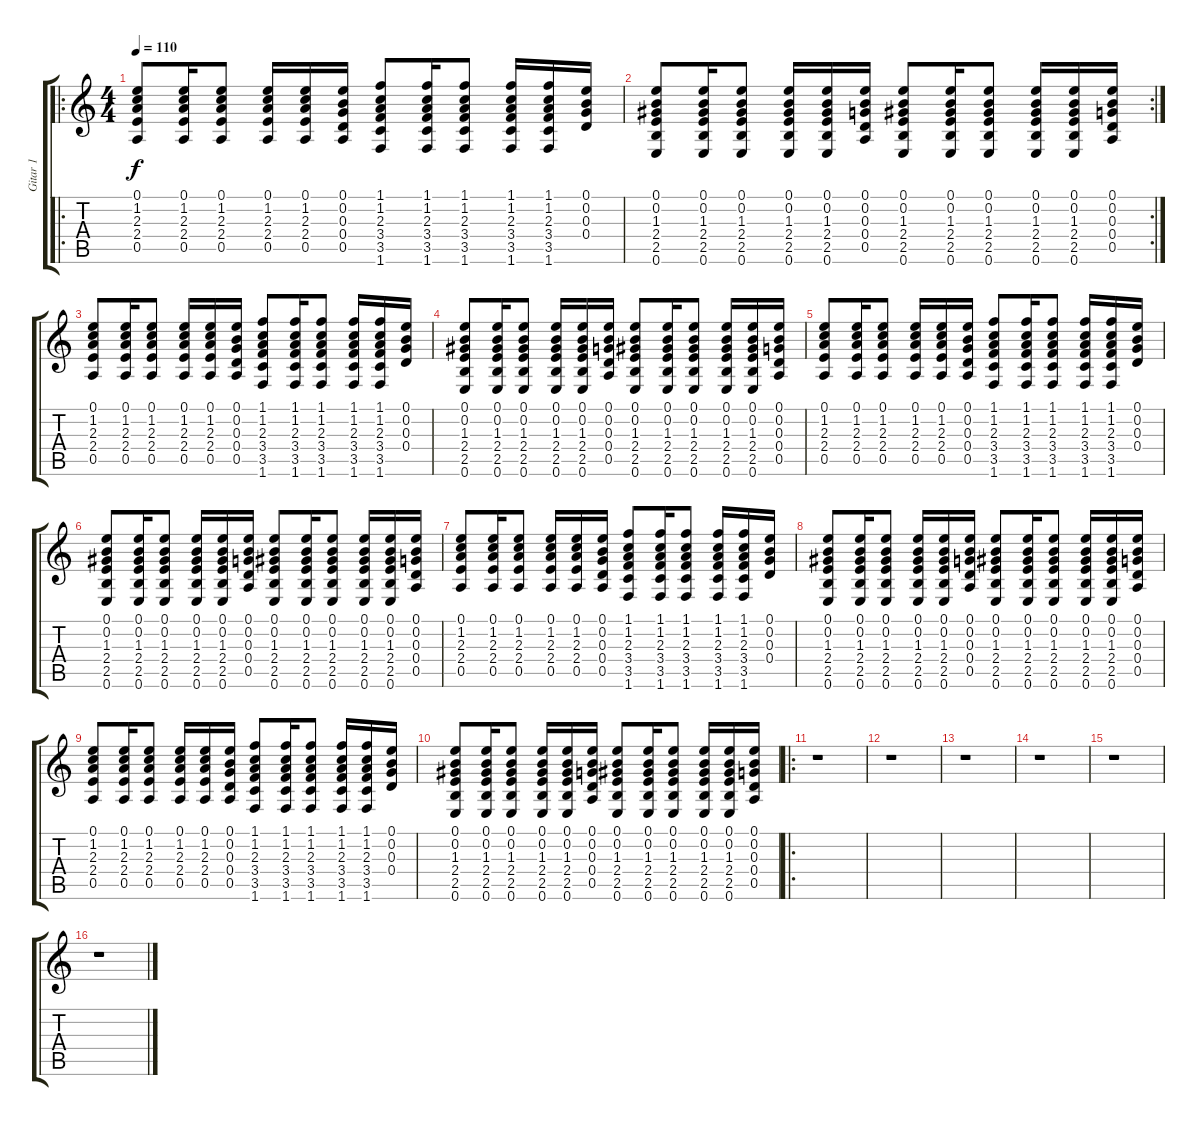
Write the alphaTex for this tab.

\track ("Gitar 1" "Gitar 1") {instrument distortionguitar}
\staff {score tabs}
\tuning (E4 B3 G3 D3 A2 E2) {hide}
\ro
\ts (4 4)
\tempo 110
\clef g2
\ks c
(0.1 1.2 2.3 2.4 0.5).8{dy f instrument distortionguitar} (0.1 1.2 2.3 2.4 0.5).16 (0.1 1.2 2.3 2.4 0.5).8 (0.1 1.2 2.3 2.4 0.5).16 (0.1 1.2 2.3 2.4 0.5).16 (0.1 0.2 0.3 0.4 0.5).16 (1.1 1.2 2.3 3.4 3.5 1.6).8 (1.1 1.2 2.3 3.4 3.5 1.6).16 (1.1 1.2 2.3 3.4 3.5 1.6).8 (1.1 1.2 2.3 3.4 3.5 1.6).16 (1.1 1.2 2.3 3.4 3.5 1.6).16 (0.1 0.2 0.3 0.4).16 |
\rc 2
(0.1 0.2 1.3 2.4 2.5 0.6).8 (0.1 0.2 1.3 2.4 2.5 0.6).16 (0.1 0.2 1.3 2.4 2.5 0.6).8 (0.1 0.2 1.3 2.4 2.5 0.6).16 (0.1 0.2 1.3 2.4 2.5 0.6).16 (0.1 0.2 0.3 0.4 0.5).16 (0.1 0.2 1.3 2.4 2.5 0.6).8 (0.1 0.2 1.3 2.4 2.5 0.6).16 (0.1 0.2 1.3 2.4 2.5 0.6).8 (0.1 0.2 1.3 2.4 2.5 0.6).16 (0.1 0.2 1.3 2.4 2.5 0.6).16 (0.1 0.2 0.3 0.4 0.5).16 |
(0.1 1.2 2.3 2.4 0.5).8 (0.1 1.2 2.3 2.4 0.5).16 (0.1 1.2 2.3 2.4 0.5).8 (0.1 1.2 2.3 2.4 0.5).16 (0.1 1.2 2.3 2.4 0.5).16 (0.1 0.2 0.3 0.4 0.5).16 (1.1 1.2 2.3 3.4 3.5 1.6).8 (1.1 1.2 2.3 3.4 3.5 1.6).16 (1.1 1.2 2.3 3.4 3.5 1.6).8 (1.1 1.2 2.3 3.4 3.5 1.6).16 (1.1 1.2 2.3 3.4 3.5 1.6).16 (0.1 0.2 0.3 0.4).16 |
(0.1 0.2 1.3 2.4 2.5 0.6).8 (0.1 0.2 1.3 2.4 2.5 0.6).16 (0.1 0.2 1.3 2.4 2.5 0.6).8 (0.1 0.2 1.3 2.4 2.5 0.6).16 (0.1 0.2 1.3 2.4 2.5 0.6).16 (0.1 0.2 0.3 0.4 0.5).16 (0.1 0.2 1.3 2.4 2.5 0.6).8 (0.1 0.2 1.3 2.4 2.5 0.6).16 (0.1 0.2 1.3 2.4 2.5 0.6).8 (0.1 0.2 1.3 2.4 2.5 0.6).16 (0.1 0.2 1.3 2.4 2.5 0.6).16 (0.1 0.2 0.3 0.4 0.5).16 |
(0.1 1.2 2.3 2.4 0.5).8 (0.1 1.2 2.3 2.4 0.5).16 (0.1 1.2 2.3 2.4 0.5).8 (0.1 1.2 2.3 2.4 0.5).16 (0.1 1.2 2.3 2.4 0.5).16 (0.1 0.2 0.3 0.4 0.5).16 (1.1 1.2 2.3 3.4 3.5 1.6).8 (1.1 1.2 2.3 3.4 3.5 1.6).16 (1.1 1.2 2.3 3.4 3.5 1.6).8 (1.1 1.2 2.3 3.4 3.5 1.6).16 (1.1 1.2 2.3 3.4 3.5 1.6).16 (0.1 0.2 0.3 0.4).16 |
(0.1 0.2 1.3 2.4 2.5 0.6).8 (0.1 0.2 1.3 2.4 2.5 0.6).16 (0.1 0.2 1.3 2.4 2.5 0.6).8 (0.1 0.2 1.3 2.4 2.5 0.6).16 (0.1 0.2 1.3 2.4 2.5 0.6).16 (0.1 0.2 0.3 0.4 0.5).16 (0.1 0.2 1.3 2.4 2.5 0.6).8 (0.1 0.2 1.3 2.4 2.5 0.6).16 (0.1 0.2 1.3 2.4 2.5 0.6).8 (0.1 0.2 1.3 2.4 2.5 0.6).16 (0.1 0.2 1.3 2.4 2.5 0.6).16 (0.1 0.2 0.3 0.4 0.5).16 |
(0.1 1.2 2.3 2.4 0.5).8 (0.1 1.2 2.3 2.4 0.5).16 (0.1 1.2 2.3 2.4 0.5).8 (0.1 1.2 2.3 2.4 0.5).16 (0.1 1.2 2.3 2.4 0.5).16 (0.1 0.2 0.3 0.4 0.5).16 (1.1 1.2 2.3 3.4 3.5 1.6).8 (1.1 1.2 2.3 3.4 3.5 1.6).16 (1.1 1.2 2.3 3.4 3.5 1.6).8 (1.1 1.2 2.3 3.4 3.5 1.6).16 (1.1 1.2 2.3 3.4 3.5 1.6).16 (0.1 0.2 0.3 0.4).16 |
(0.1 0.2 1.3 2.4 2.5 0.6).8 (0.1 0.2 1.3 2.4 2.5 0.6).16 (0.1 0.2 1.3 2.4 2.5 0.6).8 (0.1 0.2 1.3 2.4 2.5 0.6).16 (0.1 0.2 1.3 2.4 2.5 0.6).16 (0.1 0.2 0.3 0.4 0.5).16 (0.1 0.2 1.3 2.4 2.5 0.6).8 (0.1 0.2 1.3 2.4 2.5 0.6).16 (0.1 0.2 1.3 2.4 2.5 0.6).8 (0.1 0.2 1.3 2.4 2.5 0.6).16 (0.1 0.2 1.3 2.4 2.5 0.6).16 (0.1 0.2 0.3 0.4 0.5).16 |
(0.1 1.2 2.3 2.4 0.5).8 (0.1 1.2 2.3 2.4 0.5).16 (0.1 1.2 2.3 2.4 0.5).8 (0.1 1.2 2.3 2.4 0.5).16 (0.1 1.2 2.3 2.4 0.5).16 (0.1 0.2 0.3 0.4 0.5).16 (1.1 1.2 2.3 3.4 3.5 1.6).8 (1.1 1.2 2.3 3.4 3.5 1.6).16 (1.1 1.2 2.3 3.4 3.5 1.6).8 (1.1 1.2 2.3 3.4 3.5 1.6).16 (1.1 1.2 2.3 3.4 3.5 1.6).16 (0.1 0.2 0.3 0.4).16 |
(0.1 0.2 1.3 2.4 2.5 0.6).8 (0.1 0.2 1.3 2.4 2.5 0.6).16 (0.1 0.2 1.3 2.4 2.5 0.6).8 (0.1 0.2 1.3 2.4 2.5 0.6).16 (0.1 0.2 1.3 2.4 2.5 0.6).16 (0.1 0.2 0.3 0.4 0.5).16 (0.1 0.2 1.3 2.4 2.5 0.6).8 (0.1 0.2 1.3 2.4 2.5 0.6).16 (0.1 0.2 1.3 2.4 2.5 0.6).8 (0.1 0.2 1.3 2.4 2.5 0.6).16 (0.1 0.2 1.3 2.4 2.5 0.6).16 (0.1 0.2 0.3 0.4 0.5).16 |
\ro
r.1 |
r.1 |
r.1 |
r.1 |
r.1 |
r.1
